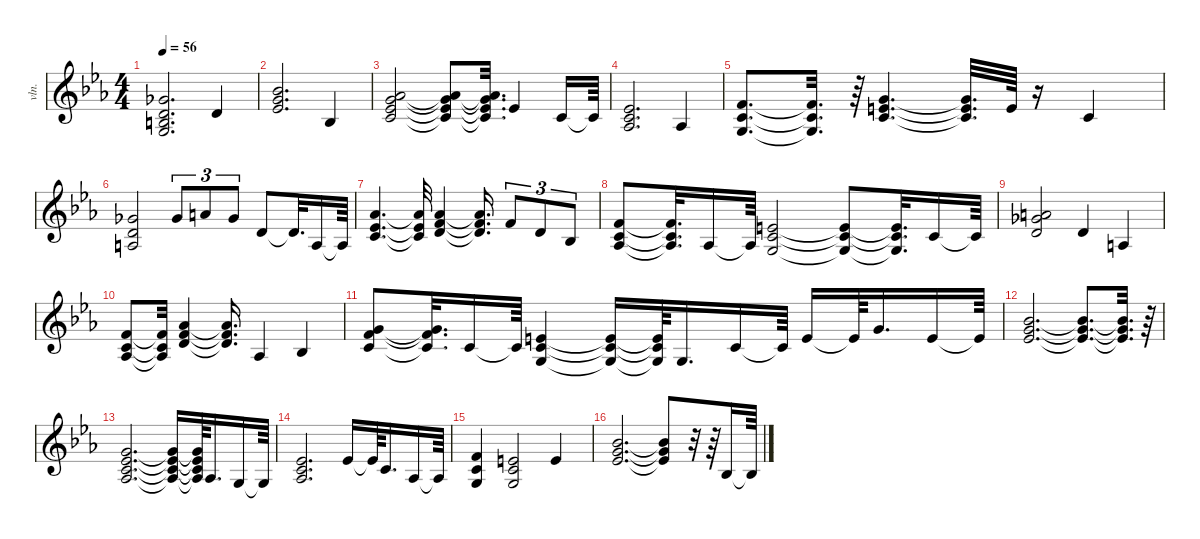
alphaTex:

\defaultSystemsLayout 4
\hideDynamics
\bracketExtendMode nobrackets
\otherSystemsTrackNameOrientation horizontal
\track ("Celesta" "vln.") {solo instrument synthstrings1}
\staff {score}
\tuning (E4 B3 G3 D3 A2 E2)
\ts (4 4)
\tempo 56
\clef g2
\ks eb
(2.1{acc b} 3.2{acc forcenatural} 4.3{acc forcenatural} 5.4{acc forcenatural}).2{d dy f beam Up} 3.2{acc forcenatural}.4{beam Up} |
(6.1{acc b} 8.2{acc forcenatural} 8.3{acc b}).2{d beam Up} 8.4{acc b}.4{beam Up} |
(4.1{acc b} 8.2{acc forcenatural} 8.3{acc b} 10.4{acc forcenatural}).2{beam Up} (4.1{t acc b} 8.2{t acc forcenatural} 8.3{t acc b} 10.4{t acc forcenatural}).8{beam Up} (4.1{t acc b} 8.2{t acc forcenatural} 8.3{t acc b} 10.4{t acc forcenatural}).32{d beam Up} 4.2{acc b}.4{beam Up} 5.3{acc forcenatural}.16{beam Up} 5.3{t acc forcenatural}.64{beam Up} |
(4.2{acc b} 5.3{acc forcenatural} 6.4{acc b}).2{d beam Up} 6.4{acc b}.4{beam Up} |
(6.2{acc forcenatural} 5.3{acc forcenatural} 5.4{acc forcenatural}).8{d beam Up} (6.2{t acc forcenatural} 5.3{t acc forcenatural} 5.4{t acc forcenatural}).32{d beam Up} r.64{beam Up} (3.1{acc forcenatural} 5.2{acc forcenatural} 5.3{acc forcenatural}).4{d beam Up} (3.1{t acc forcenatural} 5.2{t acc forcenatural} 5.3{t acc forcenatural}).32{d beam Up} 5.2{acc forcenatural}.64{beam Up} r.16{beam Up} 5.3{acc forcenatural}.4{beam Up} |
(7.2{acc b} 7.3{acc forcenatural} 7.4{acc forcenatural}).2{beam Up} 7.2{acc b}.8{tu (3 2) beam Up} 5.1{acc forcenatural}.8{tu (3 2) beam Up} 7.2{acc b}.8{tu (3 2) beam Up} 7.3{acc forcenatural}.8{beam Up} 7.3{t acc forcenatural}.32{d beam Up} 7.4{acc forcenatural}.16{beam Up} 7.4{t acc forcenatural}.64{beam Up} |
(4.1{acc b} 4.2{acc b} 5.3{acc forcenatural}).4{d beam Up} (4.1{t acc b} 4.2{t acc b} 5.3{t acc forcenatural}).32{beam Up} (4.1{acc b} 6.2{acc forcenatural} 7.3{acc forcenatural}).4{beam Up} (4.1{t acc b} 6.2{t acc forcenatural} 7.3{t acc forcenatural}).16{d beam Up} 6.2{acc forcenatural}.8{tu (3 2) beam Up} 7.3{acc forcenatural}.8{tu (3 2) beam Up} 8.4{acc b}.8{tu (3 2) beam Up} |
(6.2{acc forcenatural} 5.3{acc forcenatural} 6.4{acc b}).8{beam Up} (6.2{t acc forcenatural} 5.3{t acc forcenatural} 6.4{t acc b}).32{d beam Up} 6.4{acc b}.16{beam Up} 6.4{t acc b}.64{beam Up} (5.2{acc forcenatural} 5.3{acc forcenatural} 5.4{acc forcenatural}).2{beam Up} (5.2{t acc forcenatural} 5.3{t acc forcenatural} 5.4{t acc forcenatural}).8{beam Up} (5.2{t acc forcenatural} 5.3{t acc forcenatural} 5.4{t acc forcenatural}).32{d beam Up} 1.2{acc forcenatural}.16{beam Up} 1.2{t acc forcenatural}.64{beam Up} |
(5.1{acc forcenatural} 7.2{acc b} 7.3{acc forcenatural}).2{beam Up} 7.3{acc forcenatural}.4{beam Up} 7.4{acc forcenatural}.4{beam Up} |
(6.2{acc forcenatural} 5.3{acc forcenatural} 6.4{acc b}).8{beam Up} (6.2{t acc forcenatural} 5.3{t acc forcenatural} 6.4{t acc b}).32{beam Up} (4.1{acc b} 6.2{acc forcenatural} 7.3{acc forcenatural}).4{beam Up} (4.1{t acc b} 6.2{t acc forcenatural} 7.3{t acc forcenatural}).16{d beam Up} 6.4{acc b}.4{beam Up} 3.3{acc b}.4{beam Up} |
(3.1{acc forcenatural} 6.2{acc forcenatural} 5.3{acc forcenatural}).8{beam Up} (3.1{t acc forcenatural} 6.2{t acc forcenatural} 5.3{t acc forcenatural}).32{d beam Up} 5.3{acc forcenatural}.16{beam Up} 5.3{t acc forcenatural}.64{beam Up} (5.2{acc forcenatural} 5.3{acc forcenatural} 5.4{acc forcenatural}).4{beam Up} (5.2{t acc forcenatural} 5.3{t acc forcenatural} 5.4{t acc forcenatural}).16{beam Up} (5.2{t acc forcenatural} 5.3{t acc forcenatural} 5.4{t acc forcenatural}).64{beam Up} 5.4{acc forcenatural}.16{d beam Up} 5.3{acc forcenatural}.16{beam Up} 5.3{t acc forcenatural}.64{beam Up} 5.2{acc forcenatural}.16{beam Up} 5.2{t acc forcenatural}.64{beam Up} 3.1{acc forcenatural}.16{d beam Up} 0.1{acc forcenatural}.16{beam Up} 0.1{t acc forcenatural}.64{beam Up} |
(6.1{acc b} 8.2{acc forcenatural} 8.3{acc b}).2{d beam Up} (6.1{t acc b} 8.2{t acc forcenatural} 8.3{t acc b}).8{d beam Up} (6.1{t acc b} 8.2{t acc forcenatural} 8.3{t acc b}).32{d beam Up} r.64{beam Up} |
(3.1{acc forcenatural} 4.2{acc b} 5.3{acc forcenatural} 6.4{acc b}).2{d beam Up} (3.1{t acc forcenatural} 4.2{t acc b} 5.3{t acc forcenatural} 6.4{t acc b}).16{beam Up} (3.1{t acc forcenatural} 4.2{t acc b} 5.3{t acc forcenatural} 6.4{t acc b}).64{beam Up} 1.3{acc b}.16{d beam Up} 0.3{acc forcenatural}.16{beam Up} 0.3{t acc forcenatural}.64{beam Up} |
(4.2{acc b} 5.3{acc forcenatural} 6.4{acc b}).2{d beam Up} 4.2{acc b}.16{beam Up} 4.2{t acc b}.64{beam Up} 1.2{acc forcenatural}.16{d beam Up} 1.3{acc b}.16{beam Up} 1.3{t acc b}.64{beam Up} |
(1.1{acc forcenatural} 1.2{acc forcenatural} 0.3{acc forcenatural}).4{beam Up} (0.1{acc forcenatural} 1.2{acc forcenatural} 0.3{acc forcenatural}).2{beam Up} 0.1{acc forcenatural}.4{beam Up} |
(6.1{acc b} 8.2{acc forcenatural} 8.3{acc b}).2{d beam Up} (6.1{t acc b} 8.2{t acc forcenatural} 8.3{t acc b}).8{beam Up} r.32{beam Up} r.64{beam Up} 8.4{acc b}.16{beam Up} 8.4{t acc b}.64{beam Up}
